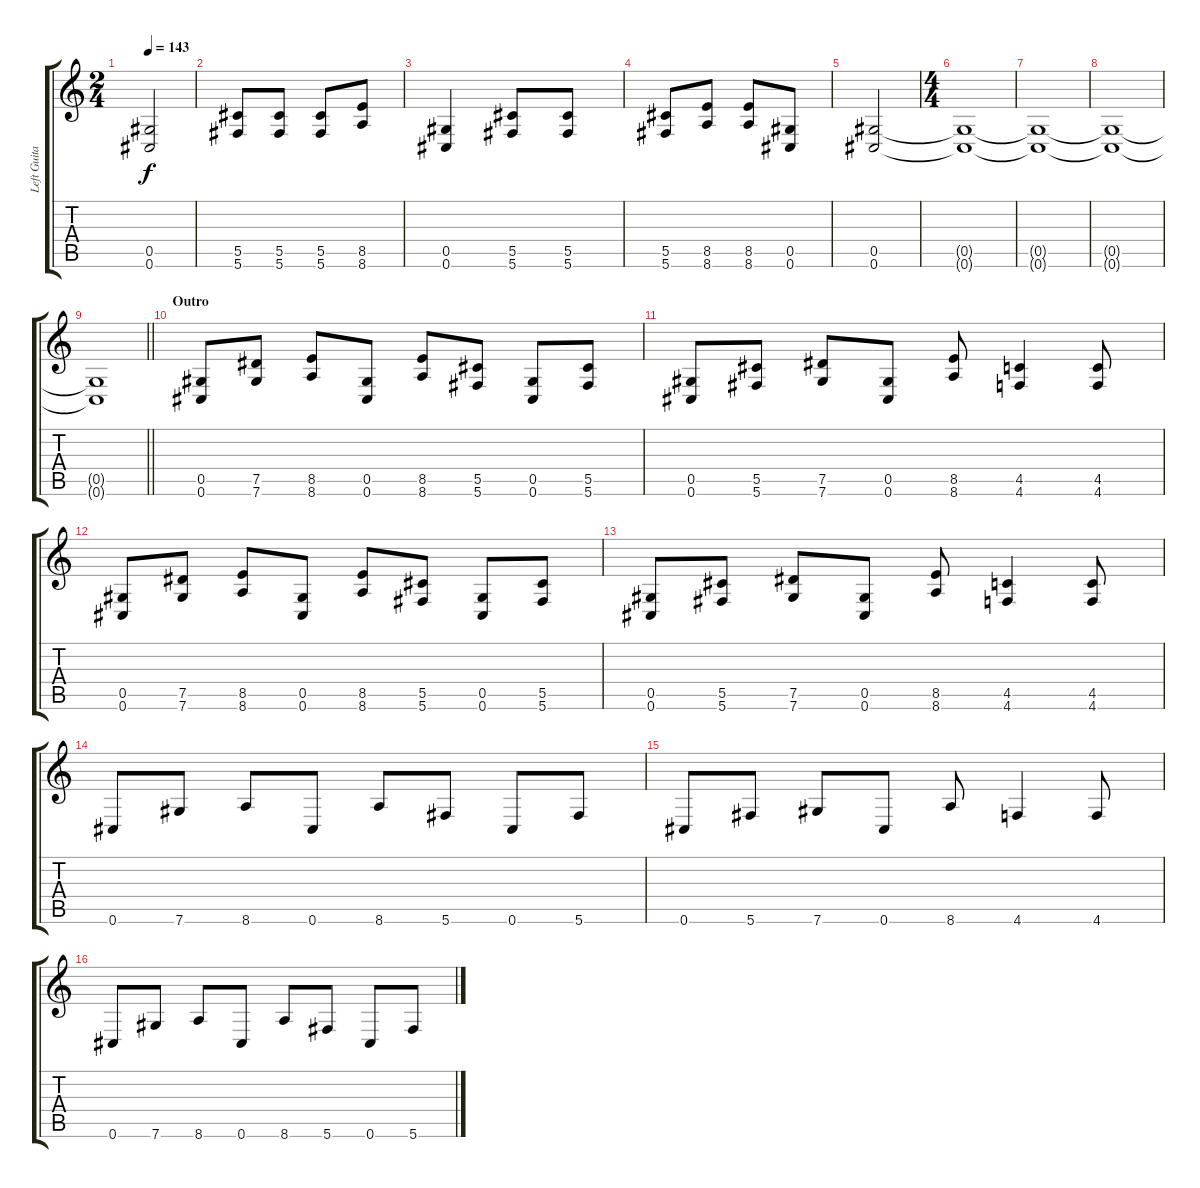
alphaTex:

\track ("Left Guitar" "Left Guita") {instrument overdrivenguitar}
\staff {score tabs}
\tuning (Eb4 Bb3 Gb3 Db3 Ab2 Db2) {hide}
\ts (2 4)
\tempo 143
\clef g2
\ks c
(0.5 0.6).2{dy f} |
(5.5 5.6).8 (5.5 5.6).8 (5.5 5.6).8 (8.5 8.6).8 |
(0.5 0.6).4 (5.5 5.6).8 (5.5 5.6).8 |
(5.5 5.6).8 (8.5 8.6).8 (8.5 8.6).8 (0.5 0.6).8 |
(0.5 0.6).2 |
\ts (4 4)
(0.5{t} 0.6{t}).1 |
(0.5{t} 0.6{t}).1 |
(0.5{t} 0.6{t}).1 |
\barLineRight lightlight
(0.5{t} 0.6{t}).1 |
\section ("" "Outro")
(0.5 0.6).8 (7.5 7.6).8 (8.5 8.6).8 (0.5 0.6).8 (8.5 8.6).8 (5.5 5.6).8 (0.5 0.6).8 (5.5 5.6).8 |
(0.5 0.6).8 (5.5 5.6).8 (7.5 7.6).8 (0.5 0.6).8 (8.5 8.6).8 (4.5 4.6).4 (4.5 4.6).8 |
(0.5 0.6).8 (7.5 7.6).8 (8.5 8.6).8 (0.5 0.6).8 (8.5 8.6).8 (5.5 5.6).8 (0.5 0.6).8 (5.5 5.6).8 |
(0.5 0.6).8 (5.5 5.6).8 (7.5 7.6).8 (0.5 0.6).8 (8.5 8.6).8 (4.5 4.6).4 (4.5 4.6).8 |
0.6.8 7.6.8 8.6.8 0.6.8 8.6.8 5.6.8 0.6.8 5.6.8 |
0.6.8 5.6.8 7.6.8 0.6.8 8.6.8 4.6.4 4.6.8 |
0.6.8 7.6.8 8.6.8 0.6.8 8.6.8 5.6.8 0.6.8 5.6.8
